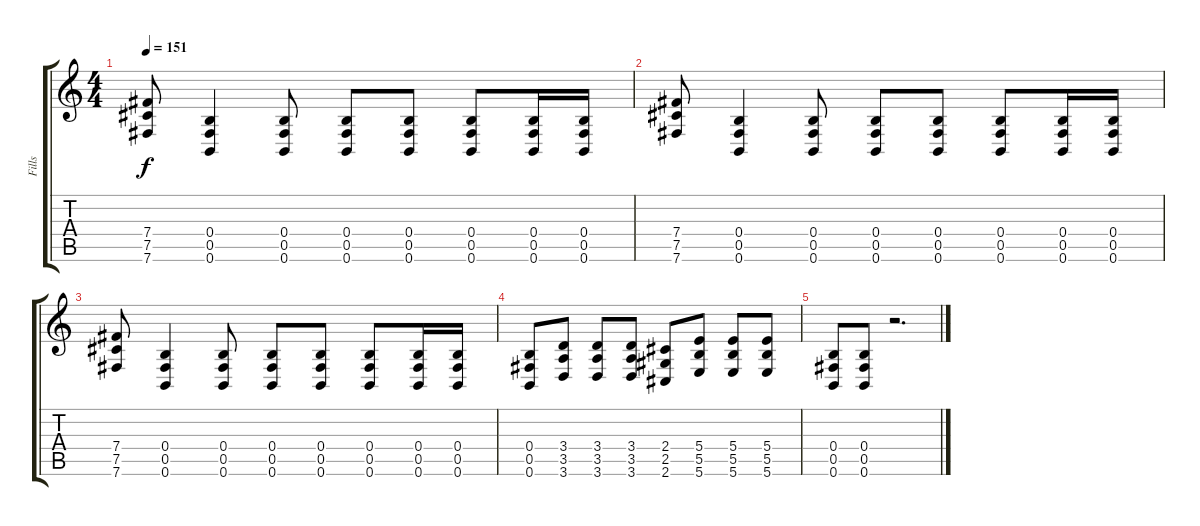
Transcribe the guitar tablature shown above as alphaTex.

\track ("Fills" "Fills") {instrument distortionguitar}
\staff {score tabs}
\tuning (Db4 Ab3 E3 B2 Gb2 B1) {hide}
\ts (4 4)
\tempo 151
\clef g2
\ks c
(7.4 7.5 7.6).8{dy f} (0.4 0.5 0.6).4 (0.4 0.5 0.6).8 (0.4 0.5 0.6).8 (0.4 0.5 0.6).8 (0.4 0.5 0.6).8 (0.4 0.5 0.6).16 (0.4 0.5 0.6).16 |
(7.4 7.5 7.6).8 (0.4 0.5 0.6).4 (0.4 0.5 0.6).8 (0.4 0.5 0.6).8 (0.4 0.5 0.6).8 (0.4 0.5 0.6).8 (0.4 0.5 0.6).16 (0.4 0.5 0.6).16 |
(7.4 7.5 7.6).8 (0.4 0.5 0.6).4 (0.4 0.5 0.6).8 (0.4 0.5 0.6).8 (0.4 0.5 0.6).8 (0.4 0.5 0.6).8 (0.4 0.5 0.6).16 (0.4 0.5 0.6).16 |
(0.4 0.5 0.6).8 (3.4 3.5 3.6).8 (3.4 3.5 3.6).8 (3.4 3.5 3.6).8 (2.4 2.5 2.6).8 (5.4 5.5 5.6).8 (5.4 5.5 5.6).8 (5.4 5.5 5.6).8 |
(0.4 0.5 0.6).8 (0.4 0.5 0.6).8 r.2{d}
